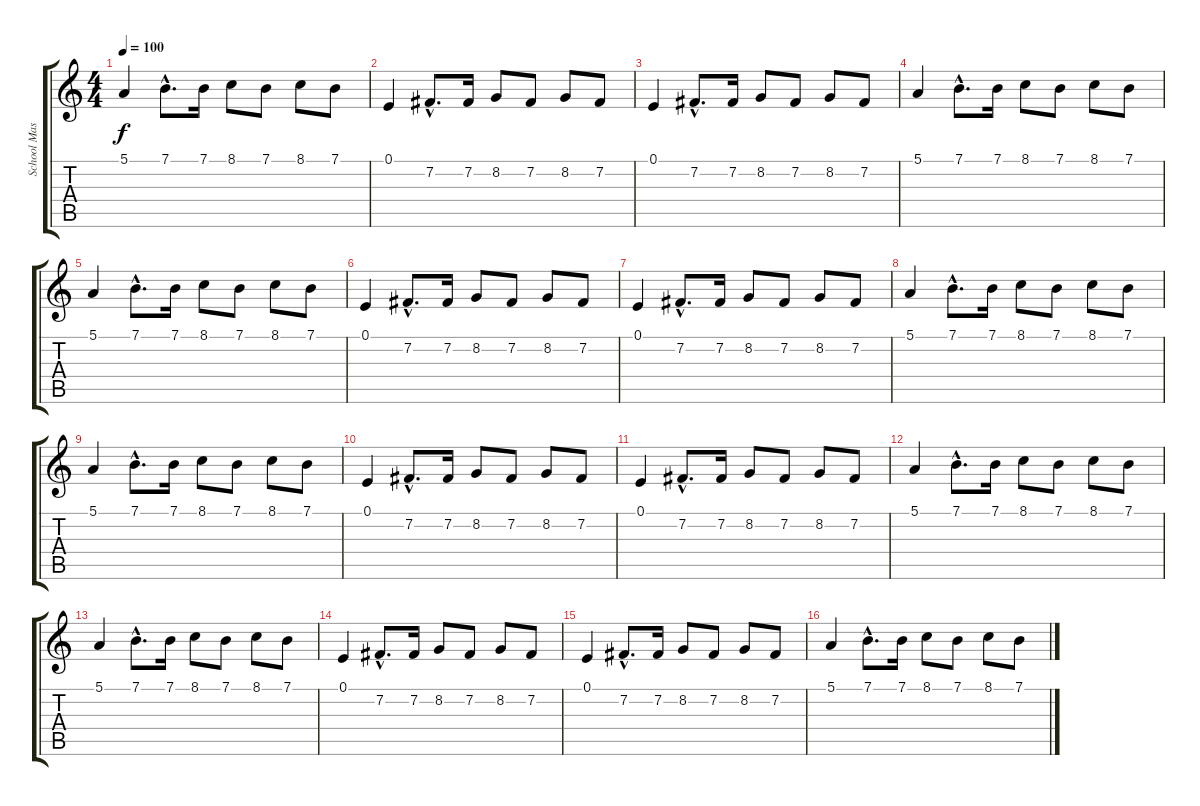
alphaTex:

\track ("School Master" "School Mas") {instrument tuba}
\staff {score tabs}
\tuning (E4 B3 G3 D3 A2 E2) {hide}
\ts (4 4)
\tempo 100
\clef g2
\ks c
5.1.4{dy f} 7.1{hac}.8{d} 7.1.16 8.1.8 7.1.8 8.1.8 7.1.8{volume 12} |
0.1.4{volume 12} 7.2{hac}.8{d volume 11} 7.2.16{volume 11} 8.2.8 7.2.8 8.2.8 7.2.8 |
0.1.4 7.2{hac}.8{d} 7.2.16 8.2.8 7.2.8 8.2.8 7.2.8 |
5.1.4 7.1{hac}.8{d} 7.1.16 8.1.8 7.1.8 8.1.8 7.1.8 |
5.1.4 7.1{hac}.8{d} 7.1.16{volume 11} 8.1.8 7.1.8{volume 10} 8.1.8{volume 10} 7.1.8{volume 10} |
0.1.4{volume 10} 7.2{hac}.8{d volume 10} 7.2.16 8.2.8 7.2.8 8.2.8 7.2.8 |
0.1.4 7.2{hac}.8{d} 7.2.16 8.2.8 7.2.8 8.2.8 7.2.8 |
5.1.4 7.1{hac}.8{d volume 9} 7.1.16{volume 9} 8.1.8 7.1.8{volume 8} 8.1.8 7.1.8{volume 8} |
5.1.4 7.1{hac}.8{d} 7.1.16 8.1.8 7.1.8 8.1.8 7.1.8 |
0.1.4 7.2{hac}.8{d} 7.2.16 8.2.8 7.2.8 8.2.8 7.2.8 |
0.1.4 7.2{hac}.8{d} 7.2.16 8.2.8 7.2.8 8.2.8 7.2.8 |
5.1.4{volume 9} 7.1{hac}.8{d volume 8} 7.1.16{volume 8} 8.1.8{volume 8} 7.1.8{volume 8} 8.1.8{volume 8} 7.1.8 |
5.1.4 7.1{hac}.8{d} 7.1.16 8.1.8 7.1.8 8.1.8 7.1.8 |
0.1.4{volume 8} 7.2{hac}.8{d volume 7} 7.2.16{volume 7} 8.2.8{volume 7} 7.2.8 8.2.8{volume 6} 7.2.8 |
0.1.4 7.2{hac}.8{d} 7.2.16 8.2.8 7.2.8 8.2.8 7.2.8 |
5.1.4 7.1{hac}.8{d} 7.1.16{volume 6} 8.1.8{volume 6} 7.1.8{volume 6} 8.1.8{volume 6} 7.1.8{volume 5}
